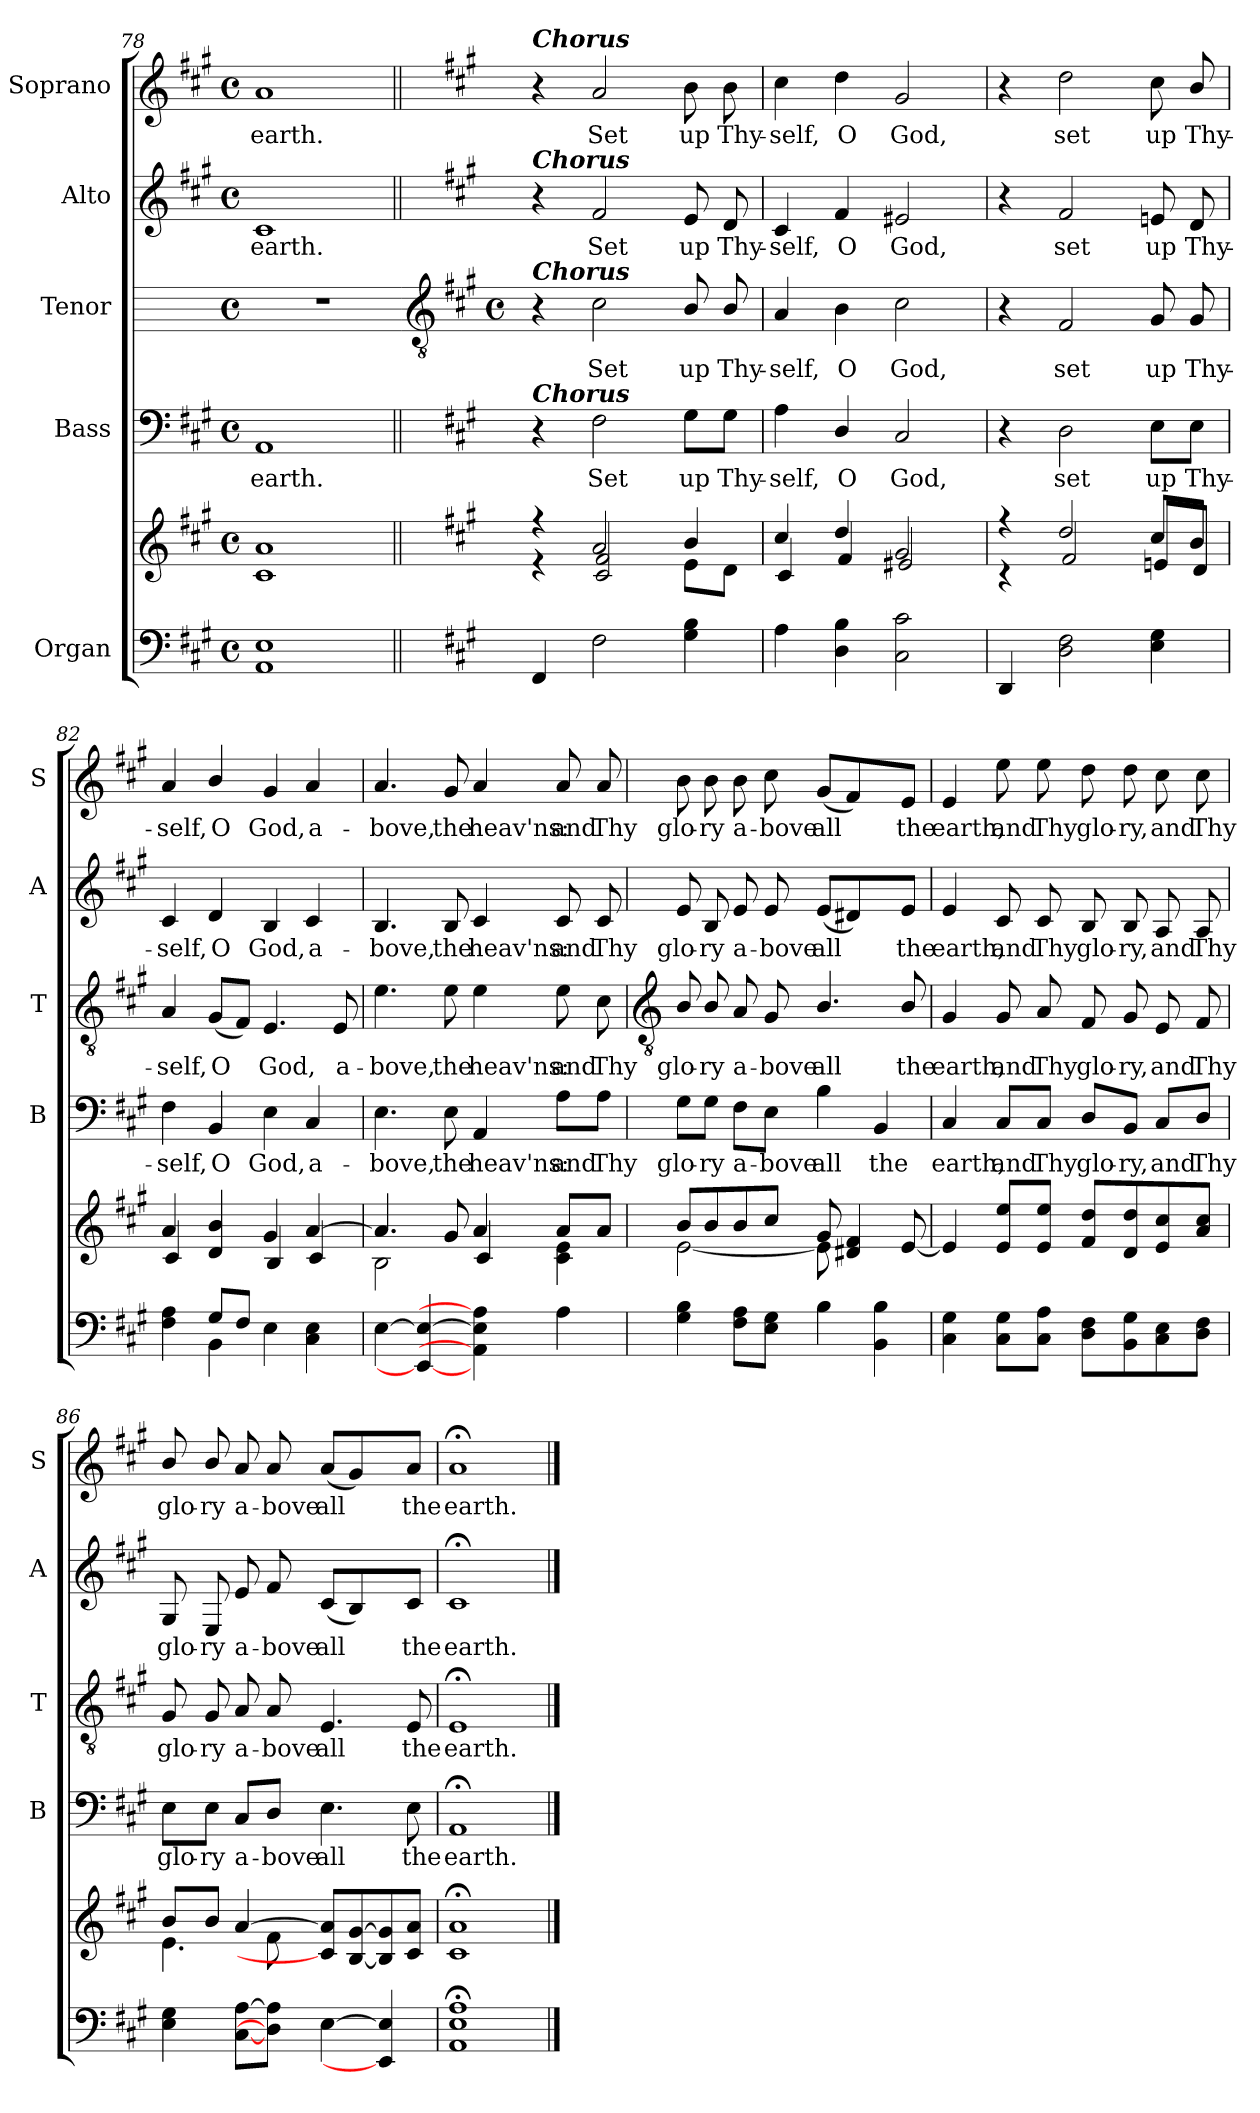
**kern	**kern	**kern	**text	**kern	**text	**kern	**text	**kern	**text
*part5	*part5	*part4	*part4	*part3	*part3	*part2	*part2	*part1	*part1
*staff6	*staff5	*staff4	*staff4	*staff3	*staff3	*staff2	*staff2	*staff1	*staff1
*I"Organ	*	*I"Bass	*	*I"Tenor	*	*I"Alto	*	*I"Soprano	*
*	*	*I'B	*	*I'T	*	*I'A	*	*I'S	*
*clefF4	*clefG2	*clefF4	*	*	*	*clefG2	*	*clefG2	*
*k[f#c#g#]	*k[f#c#g#]	*k[f#c#g#]	*	*	*	*k[f#c#g#]	*	*k[f#c#g#]	*
*A:	*A:	*A:	*	*	*	*A:	*	*A:	*
*M4/4	*M4/4	*M4/4	*	*M4/4	*	*M4/4	*	*M4/4	*
*met(c)	*met(c)	*met(c)	*	*met(c)	*	*met(c)	*	*met(c)	*
=78	=78	=78	=78	=78	=78	=78	=78	=78	=78
*	*^	*	*	*	*	*	*	*	*
!	!	!	!	!LO:LY:b	!	!	!	!LO:LY:b	!	!LO:LY:b
1AA 1E	1c#/ 1a/	1ryy	1AA	earth.	1r	.	1c#	earth.	1a	earth.
!!LO:LB:g=z
=79||	=79||	=79||	=79||	=79||	=79	=79||	=79||	=79||	=79||	=79||
*	*	*	*	*	*clefGv2	*	*	*	*	*
*	*	*	*	*	*k[f#c#g#]	*	*	*	*	*
*	*	*	*	*	*A:	*	*	*	*	*
*	*	*	*	*	*M4/4	*	*	*	*	*
*	*	*	*	*	*met(c)	*	*	*	*	*
!	!	!	!	!	!	!	!	!	!LO:TX:a:Bi:t=Chorus	!
!	!	!	!	!	!	!	!LO:TX:a:Bi:t=Chorus	!	!	!
!	!	!	!	!	!LO:TX:a:Bi:t=Chorus	!	!	!	!	!
!	!	!	!LO:TX:a:Bi:t=Chorus	!	!	!	!	!	!	!
4FF#	4r	4r	4r	.	4r	.	4r	.	4r	.
!	!	!	!	!LO:LY:b	!	!LO:LY:b	!	!LO:LY:b	!	!LO:LY:b
2F#	2a/	2c#/ 2f#/	2F#	Set	2c#	Set	2f#	Set	2a	Set
!	!	!	!	!LO:LY:b	!	!LO:LY:b	!	!LO:LY:b	!	!LO:LY:b
4G# 4B	4b/	8e\L	8G#\L	up	8B/	up	8e	up	8b	up
!	!	!	!	!LO:LY:b	!	!LO:LY:b	!	!LO:LY:b	!	!LO:LY:b
.	.	8d\J	8G#\J	Thy-	8B/	Thy-	8d	Thy-	8b	Thy-
=80	=80	=80	=80	=80	=80	=80	=80	=80	=80	=80
!	!	!	!	!LO:LY:b	!	!LO:LY:b	!	!LO:LY:b	!	!LO:LY:b
4A	4cc#/	4c#/	4A	-self,	4A	-self,	4c#	-self,	4cc#	-self,
!	!	!	!	!LO:LY:b	!	!LO:LY:b	!	!LO:LY:b	!	!LO:LY:b
4D\ 4B\	4dd/	4f#/	4D/	O	4B	O	4f#	O	4dd	O
!	!	!	!	!LO:LY:b	!	!LO:LY:b	!	!LO:LY:b	!	!LO:LY:b
2C# 2c#	2g#/	2e#X/	2C#	God,	2c#	God,	2e#X	God,	2g#	God,
=81	=81	=81	=81	=81	=81	=81	=81	=81	=81	=81
4DD	4r	4r	4r	.	4r	.	4r	.	4r	.
!	!	!	!	!LO:LY:b	!	!LO:LY:b	!	!LO:LY:b	!	!LO:LY:b
2D 2F#	2dd/	2f#/	2D	set	2F#	set	2f#	set	2dd	set
!	!	!	!	!LO:LY:b	!	!LO:LY:b	!	!LO:LY:b	!	!LO:LY:b
4E 4G#	8cc#/L	8en/L	8E\L	up	8G#	up	8en	up	8cc#	up
!	!	!	!	!LO:LY:b	!	!LO:LY:b	!	!LO:LY:b	!	!LO:LY:b
.	8b/J	8d/J	8E\J	Thy-	8G#	Thy-	8d	Thy-	8b/	Thy-
=82	=82	=82	=82	=82	=82	=82	=82	=82	=82	=82
*^	*	*	*	*	*	*	*	*	*	*
!	!	!	!	!	!LO:LY:b	!	!LO:LY:b	!	!LO:LY:b	!	!LO:LY:b
4ryy	4F# 4A	4a/	4c#/	4F#	-self,	4A	-self,	4c#	-self,	4a	-self,
!	!	!	!	!	!LO:LY:b	!	!LO:LY:b	!	!LO:LY:b	!	!LO:LY:b
8G#/L	4BB\	4d/ 4b/	4ryy	4BB	O	(<8G#L	O	4d	O	4b/	O
8F#/J	.	.	.	.	.	8F#J)	.	.	.	.	.
!	!	!	!	!	!LO:LY:b	!	!LO:LY:b	!	!LO:LY:b	!	!LO:LY:b
2ryy	4E	4g#/	4B/	4E	God,	4.E	God,	4B	God,	4g#	God,
!	!	!	!	!	!LO:LY:b	!	!	!	!LO:LY:b	!	!LO:LY:b
.	4C# 4E	[4a/	4c#/	4C#	a-	.	.	4c#	a-	4a	a-
!	!	!	!	!	!	!	!LO:LY:b	!	!	!	!
.	.	.	.	.	.	8E	a-	.	.	.	.
*v	*v	*	*	*	*	*	*	*	*	*	*
=83	=83	=83	=83	=83	=83	=83	=83	=83	=83	=83
!	!	!	!	!LO:LY:b	!	!LO:LY:b	!	!LO:LY:b	!	!LO:LY:b
[4E	4.a/]	2B\	4.E	-bove,	4.e	-bove,	4.B	-bove,	4.a	-bove,
4EE_ 4E_	.	.	.	.	.	.	.	.	.	.
!	!	!	!	!LO:LY:b	!	!LO:LY:b	!	!LO:LY:b	!	!LO:LY:b
.	8g#/	.	8E	the	8e	the	8B	the	8g#	the
!	!	!	!	!LO:LY:b	!	!LO:LY:b	!	!LO:LY:b	!	!LO:LY:b
4AA] 4E] 4A]	4a/	4c#/	4AA	heav'ns:	4e	heav'ns:	4c#	heav'ns:	4a	heav'ns:
!	!	!	!	!LO:LY:b	!	!LO:LY:b	!	!LO:LY:b	!	!LO:LY:b
4A	8a/L	4c#\ 4e\	8A\L	and	8e	and	8c#	and	8a	and
!	!	!	!	!LO:LY:b	!	!LO:LY:b	!	!LO:LY:b	!	!LO:LY:b
.	8a/J	.	8A\J	Thy	8c#	Thy	8c#	Thy	8a	Thy
!!LO:LB:g=z
=84	=84	=84	=84	=84	=84	=84	=84	=84	=84	=84
*	*	*	*	*	*clefGv2	*	*	*	*	*
!	!	!	!	!LO:LY:b	!	!LO:LY:b	!	!LO:LY:b	!	!LO:LY:b
4G# 4B	8b/L	[2e\	8G#\L	glo-	8B/	glo-	8e	glo-	8b	glo-
!	!	!	!	!LO:LY:b	!	!LO:LY:b	!	!LO:LY:b	!	!LO:LY:b
.	8b/	.	8G#\J	-ry	8B/	-ry	8B	-ry	8b	-ry
!	!	!	!	!LO:LY:b	!	!LO:LY:b	!	!LO:LY:b	!	!LO:LY:b
8F# 8AL	8b/	.	8F#\L	a-	8A	a-	8e	a-	8b	a-
!	!	!	!	!LO:LY:b	!	!LO:LY:b	!	!LO:LY:b	!	!LO:LY:b
8E 8G#J	8cc#/J	.	8E\J	-bove	8G#	-bove	8e	-bove	8cc#	-bove
!	!	!	!	!LO:LY:b	!	!LO:LY:b	!	!LO:LY:b	!	!LO:LY:b
4B	8g#/	8e\]	4B	all	4.B/	all	(<8eL	all	(<8g#L	all
.	4d#X/ 4f#/	8ryy	.	.	.	.	4d#X)	.	4f#)	.
!	!	!	!	!LO:LY:b	!	!	!	!	!	!
4BB 4B	.	4ryy	4BB	the	.	.	.	.	.	.
!	!	!	!	!	!	!LO:LY:b	!	!LO:LY:b	!	!LO:LY:b
.	[8e/	.	.	.	8B/	the	8eJ	the	8eJ	the
=85	=85	=85	=85	=85	=85	=85	=85	=85	=85	=85
!	!	!	!	!LO:LY:b	!	!LO:LY:b	!	!LO:LY:b	!	!LO:LY:b
4C# 4G#	4e/]	1ryy	4C#	earth,	4G#	earth,	4e	earth,	4e	earth,
!	!	!	!	!LO:LY:b	!	!LO:LY:b	!	!LO:LY:b	!	!LO:LY:b
8C# 8G#L	8e/ 8ee/L	.	8C#/L	and	8G#	and	8c#	and	8ee	and
!	!	!	!	!LO:LY:b	!	!LO:LY:b	!	!LO:LY:b	!	!LO:LY:b
8C# 8AJ	8e/ 8ee/J	.	8C#/J	Thy	8A	Thy	8c#	Thy	8ee	Thy
!	!	!	!	!LO:LY:b	!	!LO:LY:b	!	!LO:LY:b	!	!LO:LY:b
8D 8F#L	8f#/ 8dd/L	.	8D/L	glo-	8F#	glo-	8B	glo-	8dd	glo-
!	!	!	!	!LO:LY:b	!	!LO:LY:b	!	!LO:LY:b	!	!LO:LY:b
8BB 8G#	8d/ 8dd/	.	8BB/J	-ry,	8G#	-ry,	8B	-ry,	8dd	-ry,
!	!	!	!	!LO:LY:b	!	!LO:LY:b	!	!LO:LY:b	!	!LO:LY:b
8C# 8E	8e/ 8cc#/	.	8C#/L	and	8E	and	8A	and	8cc#	and
!	!	!	!	!LO:LY:b	!	!LO:LY:b	!	!LO:LY:b	!	!LO:LY:b
8D 8F#J	8a/ 8cc#/J	.	8D/J	Thy	8F#	Thy	8A	Thy	8cc#	Thy
=86	=86	=86	=86	=86	=86	=86	=86	=86	=86	=86
!	!	!	!	!LO:LY:b	!	!LO:LY:b	!	!LO:LY:b	!	!LO:LY:b
4E 4G#	8b/L	4.e\	8E\L	glo-	8G#	glo-	8G#	glo-	8b/	glo-
!	!	!	!	!LO:LY:b	!	!LO:LY:b	!	!LO:LY:b	!	!LO:LY:b
.	8b/J	.	8E\J	-ry	8G#	-ry	8E	-ry	8b/	-ry
!	!	!	!	!LO:LY:b	!	!LO:LY:b	!	!LO:LY:b	!	!LO:LY:b
[8C# [8AL	[4a/	.	8C#/L	a-	8A	a-	8e	a-	8a	a-
!	!	!	!	!LO:LY:b	!	!LO:LY:b	!	!LO:LY:b	!	!LO:LY:b
8D] 8A]J	.	8f#\	8D/J	-bove	8A	-bove	8f#	-bove	8a	-bove
!	!	!	!	!LO:LY:b	!	!LO:LY:b	!	!LO:LY:b	!	!LO:LY:b
[4E	8c#/] 8a/]L	2ryy	4.E	all	4.E	all	(<8c#L	all	(<8aL	all
.	[8B/ [8g#/	.	.	.	.	.	4B)	.	4g#)	.
4EE] 4E]	8B/] 8g#/]	.	.	.	.	.	.	.	.	.
!	!	!	!	!LO:LY:b	!	!LO:LY:b	!	!LO:LY:b	!	!LO:LY:b
.	8c#/ 8a/J	.	8E	the	8E	the	8c#J	the	8aJ	the
=87	=87	=87	=87	=87	=87	=87	=87	=87	=87	=87
!	!	!	!	!LO:LY:b	!	!LO:LY:b	!	!LO:LY:b	!	!LO:LY:b
1AA; 1E; 1A;	1c#/;< 1a/;<	1ryy	1AA;<	earth.	1E;<	earth.	1c#;<	earth.	1a;<	earth.
*	*v	*v	*	*	*	*	*	*	*	*
==	==	==	==	==	==	==	==	==	==
*-	*-	*-	*-	*-	*-	*-	*-	*-	*-
